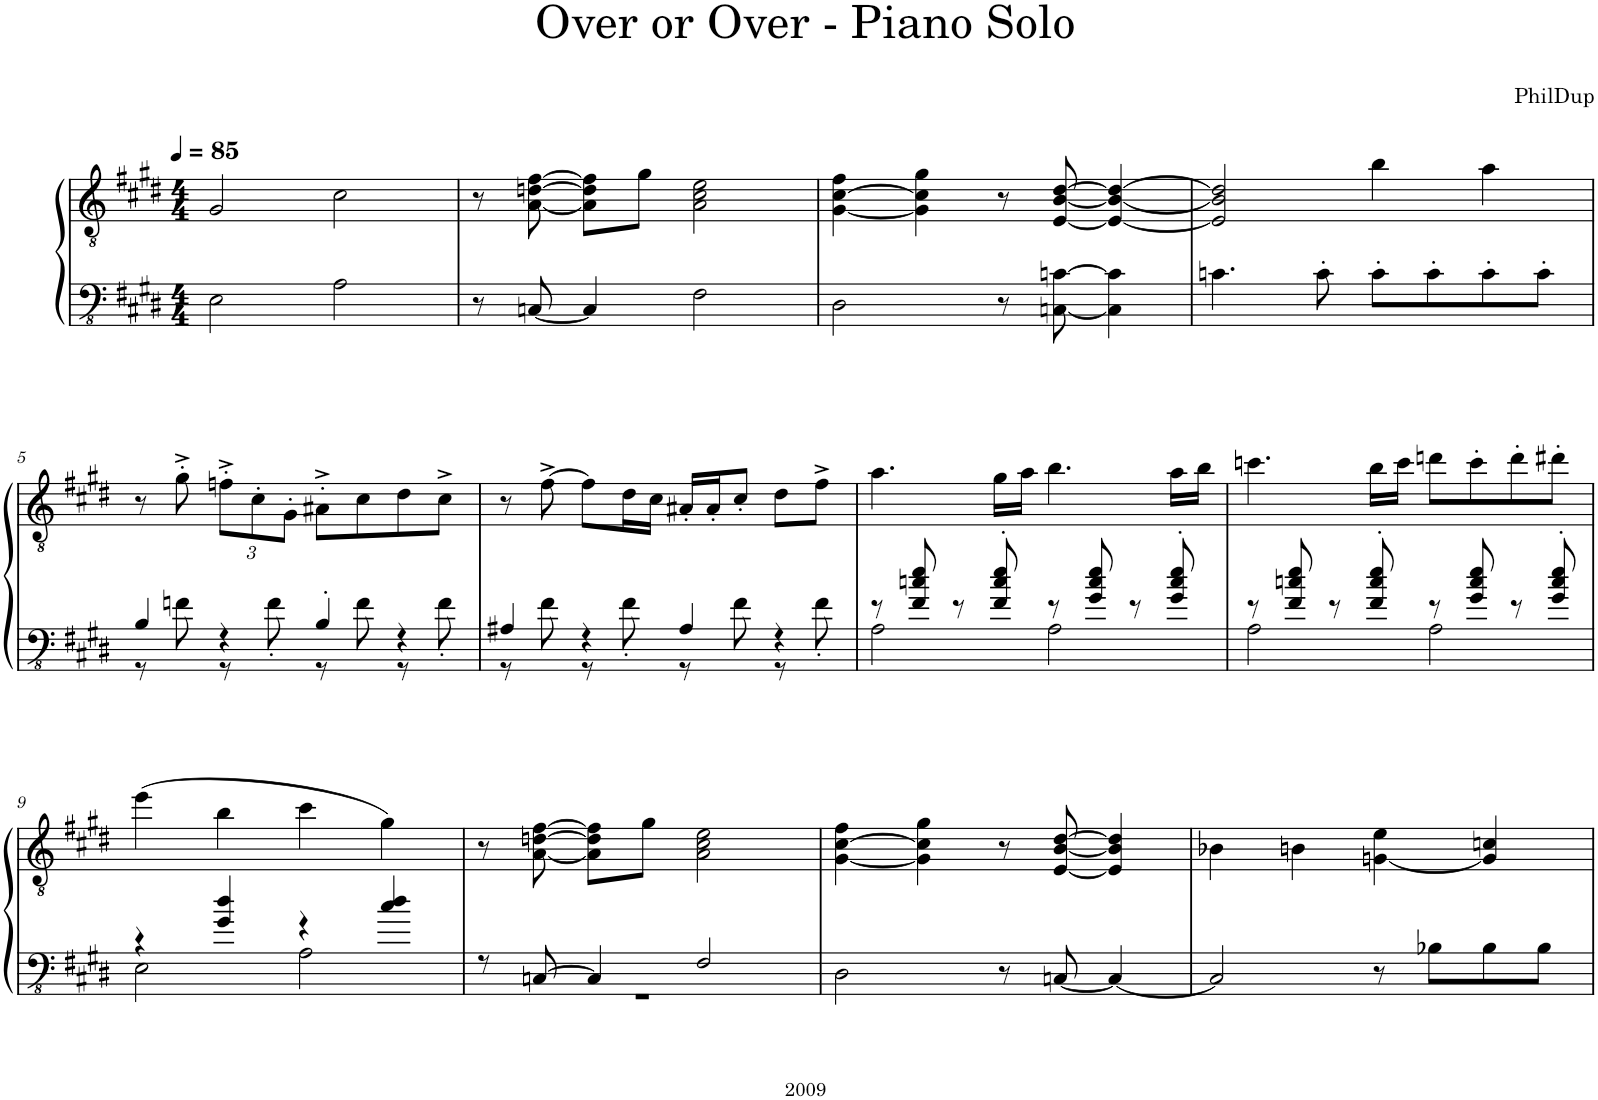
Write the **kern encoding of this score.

**kern	**kern
*part1	*part1
*staff2	*staff1
*I"Piano	*
*I'Pno.	*
*clefFv4	*clefGv2
*k[f#c#g#d#]	*k[f#c#g#d#]
*M4/4	*M4/4
*MM85	*MM85
=1	=1
2EE\	2G#/
2AA\	2c#\
=2	=2
8r	8r
[8CCn/	[8A\ [8dn\ [8f#\
4CC/]	8A\] 8d\] 8f#\]L
.	8g#\J
2FF#\	2A\ 2c#\ 2e\
=3	=3
2DD#\	[4G#\ [4c#\ 4f#\
.	4G#\] 4c#\] 4g#\
8r	8r
[8CCn\ [8Cn\	[8E/ [8B/ [8d#/
4CC\] 4C\]	4E/_ 4B/_ 4d#/_
=4	=4
4.Cn\	2E/] 2B/] 2d#/]
8C'\	.
8C'\L	4b\
8C'\	.
8C'\	4a\
8C'\J	.
!!LO:LB:g=z
=5	=5
*^	*
4BB/	8r	8r
.	8Fn\	8g#'^\
*	*	*Xbrackettup
4r	8r	12fn'^\L
.	.	12c#'\
.	8F'\	.
.	.	12G#'\J
4BB'/	8r	8A#X'^\L
.	8F\	8c#\
4r	8r	8d#\
.	8F'\	8c#^\J
=6	=6	=6
4AA#X/	8r	8r
.	8F#\	[8f#^\
4r	8r	8f#\L]
.	8F#'\	16d#\L
.	.	16c#\JJ
4AA#/	8r	16A#X'/LL
.	.	16A#'/J
.	8F#\	8c#'/J
4r	8r	8d#\L
.	8F#'\	8f#^\J
=7	=7	=7
8r	2AA\	4.a\
8F#/ 8cn/ 8e/	.	.
8r	.	.
8F#/' 8c/' 8e/'	.	16g#\LL
.	.	16a\JJ
8r	2AA\	4.b\
8G#/ 8c/ 8e/	.	.
8r	.	.
8G#/' 8c/' 8e/'	.	16a\LL
.	.	16b\JJ
=8	=8	=8
8r	2AA\	4.ccn\
8F#/ 8cn/ 8e/	.	.
8r	.	.
8F#/' 8c/' 8e/'	.	16b\LL
.	.	16cc\JJ
8r	2AA\	8ddn\L
8G#/ 8c/ 8e/	.	8cc'\
8r	.	8dd'\
8G#/' 8c/' 8e/'	.	8dd#X'\J
!!LO:LB:g=z
=9	=9	=9
4r	2EE\	(4ee\
4G#/ 4d#/	.	4b\
4r	2AA\	4cc#\
4c#/ 4d#/	.	4g#\)
=10	=10	=10
8r	1r	8r
[8CCn/	.	[8A\ [8dn\ [8f#\
4CC/]	.	8A\] 8d\] 8f#\]L
.	.	8g#\J
2FF#/	.	2A\ 2c#\ 2e\
*v	*v	*
=11	=11
2DD#\	[4G#\ [4c#\ 4f#\
.	4G#\] 4c#\] 4g#\
8r	8r
[8CCn/	[8E/ [8B/ [8d#/
4CC/_	4E/] 4B/] 4d#/]
=12	=12
2CC/]	4B-X\
.	4Bn\
8r	[4Gn\ 4e\
8BB-X\L	.
8BB-\	4G/] 4cn/
8BB-\J	.
=	=
*-	*-
